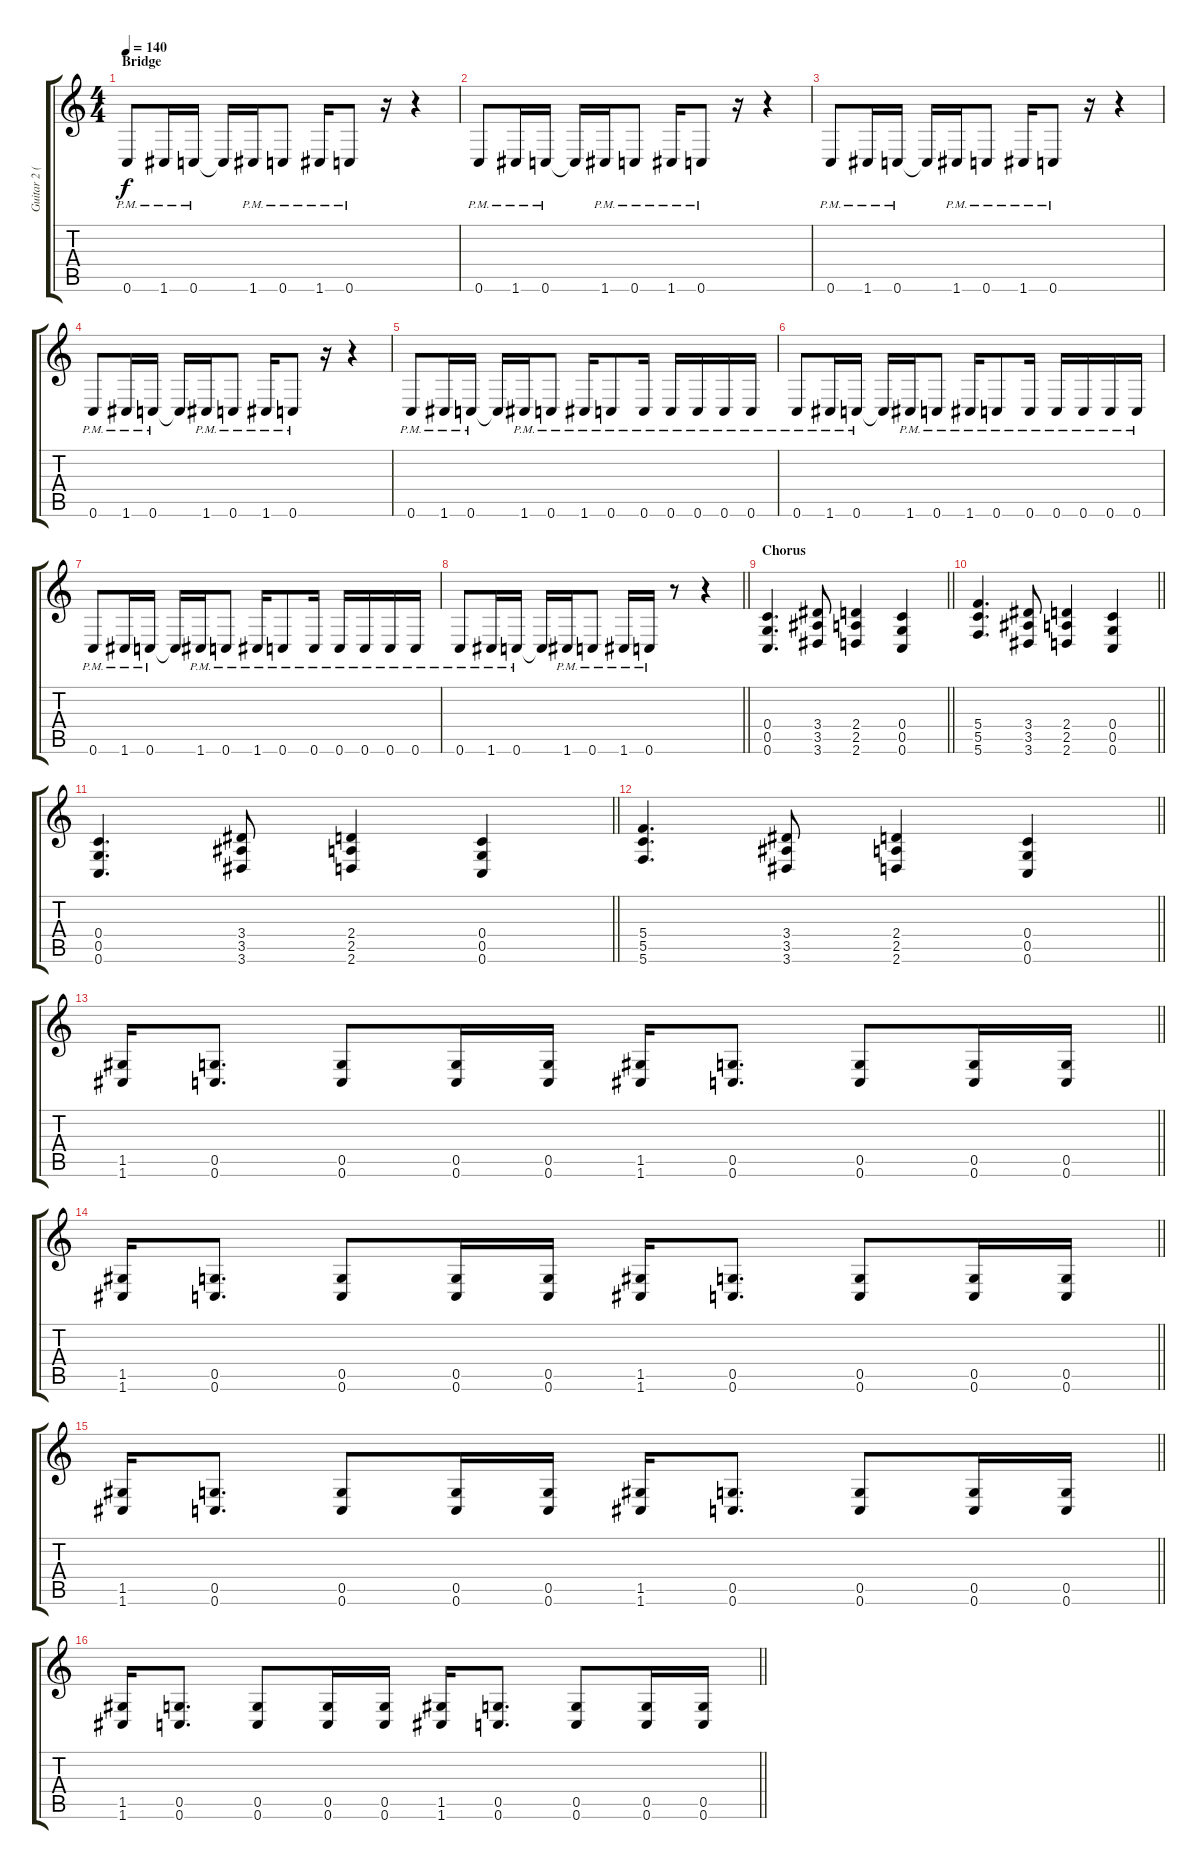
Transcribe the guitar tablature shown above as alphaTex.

\track ("Guitar 2 (Dist)" "Guitar 2 (") {instrument distortionguitar}
\staff {score tabs}
\tuning (D4 A3 F3 C3 G2 C2) {hide}
\ts (4 4)
\section ("" "Bridge")
\tempo 140
\clef g2
\ks c
0.6{pm}.8{dy f} 1.6{pm}.16 0.6{pm}.16 0.6{t}.16 1.6{pm}.16 0.6{pm}.8 1.6{pm}.16 0.6{pm}.8 r.16 r.4 |
0.6{pm}.8 1.6{pm}.16 0.6{pm}.16 0.6{t}.16 1.6{pm}.16 0.6{pm}.8 1.6{pm}.16 0.6{pm}.8 r.16 r.4 |
0.6{pm}.8 1.6{pm}.16 0.6{pm}.16 0.6{t}.16 1.6{pm}.16 0.6{pm}.8 1.6{pm}.16 0.6{pm}.8 r.16 r.4 |
0.6{pm}.8 1.6{pm}.16 0.6{pm}.16 0.6{t}.16 1.6{pm}.16 0.6{pm}.8 1.6{pm}.16 0.6{pm}.8 r.16 r.4 |
0.6{pm}.8 1.6{pm}.16 0.6{pm}.16 0.6{t}.16 1.6{pm}.16 0.6{pm}.8 1.6{pm}.16 0.6{pm}.8 0.6{pm}.16 0.6{pm}.16 0.6{pm}.16 0.6{pm}.16 0.6{pm}.16 |
0.6{pm}.8 1.6{pm}.16 0.6{pm}.16 0.6{t}.16 1.6{pm}.16 0.6{pm}.8 1.6{pm}.16 0.6{pm}.8 0.6{pm}.16 0.6{pm}.16 0.6{pm}.16 0.6{pm}.16 0.6{pm}.16 |
0.6{pm}.8 1.6{pm}.16 0.6{pm}.16 0.6{t}.16 1.6{pm}.16 0.6{pm}.8 1.6{pm}.16 0.6{pm}.8 0.6{pm}.16 0.6{pm}.16 0.6{pm}.16 0.6{pm}.16 0.6{pm}.16 |
\barLineRight lightlight
0.6{pm}.8 1.6{pm}.16 0.6{pm}.16 0.6{t}.16 1.6{pm}.16 0.6{pm}.8 1.6{pm}.16 0.6{pm}.16 r.8 r.4 |
\section ("" "Chorus")
\barLineRight lightlight
(0.4 0.5 0.6).4{d} (3.4 3.5 3.6).8 (2.4 2.5 2.6).4 (0.4 0.5 0.6).4 |
\barLineRight lightlight
(5.4 5.5 5.6).4{d} (3.4 3.5 3.6).8 (2.4 2.5 2.6).4 (0.4 0.5 0.6).4 |
\barLineRight lightlight
(0.4 0.5 0.6).4{d} (3.4 3.5 3.6).8 (2.4 2.5 2.6).4 (0.4 0.5 0.6).4 |
\barLineRight lightlight
(5.4 5.5 5.6).4{d} (3.4 3.5 3.6).8 (2.4 2.5 2.6).4 (0.4 0.5 0.6).4 |
\barLineRight lightlight
(1.5 1.6).16 (0.5 0.6).8{d} (0.5 0.6).8 (0.5 0.6).16 (0.5 0.6).16 (1.5 1.6).16 (0.5 0.6).8{d} (0.5 0.6).8 (0.5 0.6).16 (0.5 0.6).16 |
\barLineRight lightlight
(1.5 1.6).16 (0.5 0.6).8{d} (0.5 0.6).8 (0.5 0.6).16 (0.5 0.6).16 (1.5 1.6).16 (0.5 0.6).8{d} (0.5 0.6).8 (0.5 0.6).16 (0.5 0.6).16 |
\barLineRight lightlight
(1.5 1.6).16 (0.5 0.6).8{d} (0.5 0.6).8 (0.5 0.6).16 (0.5 0.6).16 (1.5 1.6).16 (0.5 0.6).8{d} (0.5 0.6).8 (0.5 0.6).16 (0.5 0.6).16 |
\barLineRight lightlight
(1.5 1.6).16 (0.5 0.6).8{d} (0.5 0.6).8 (0.5 0.6).16 (0.5 0.6).16 (1.5 1.6).16 (0.5 0.6).8{d} (0.5 0.6).8 (0.5 0.6).16 (0.5 0.6).16
